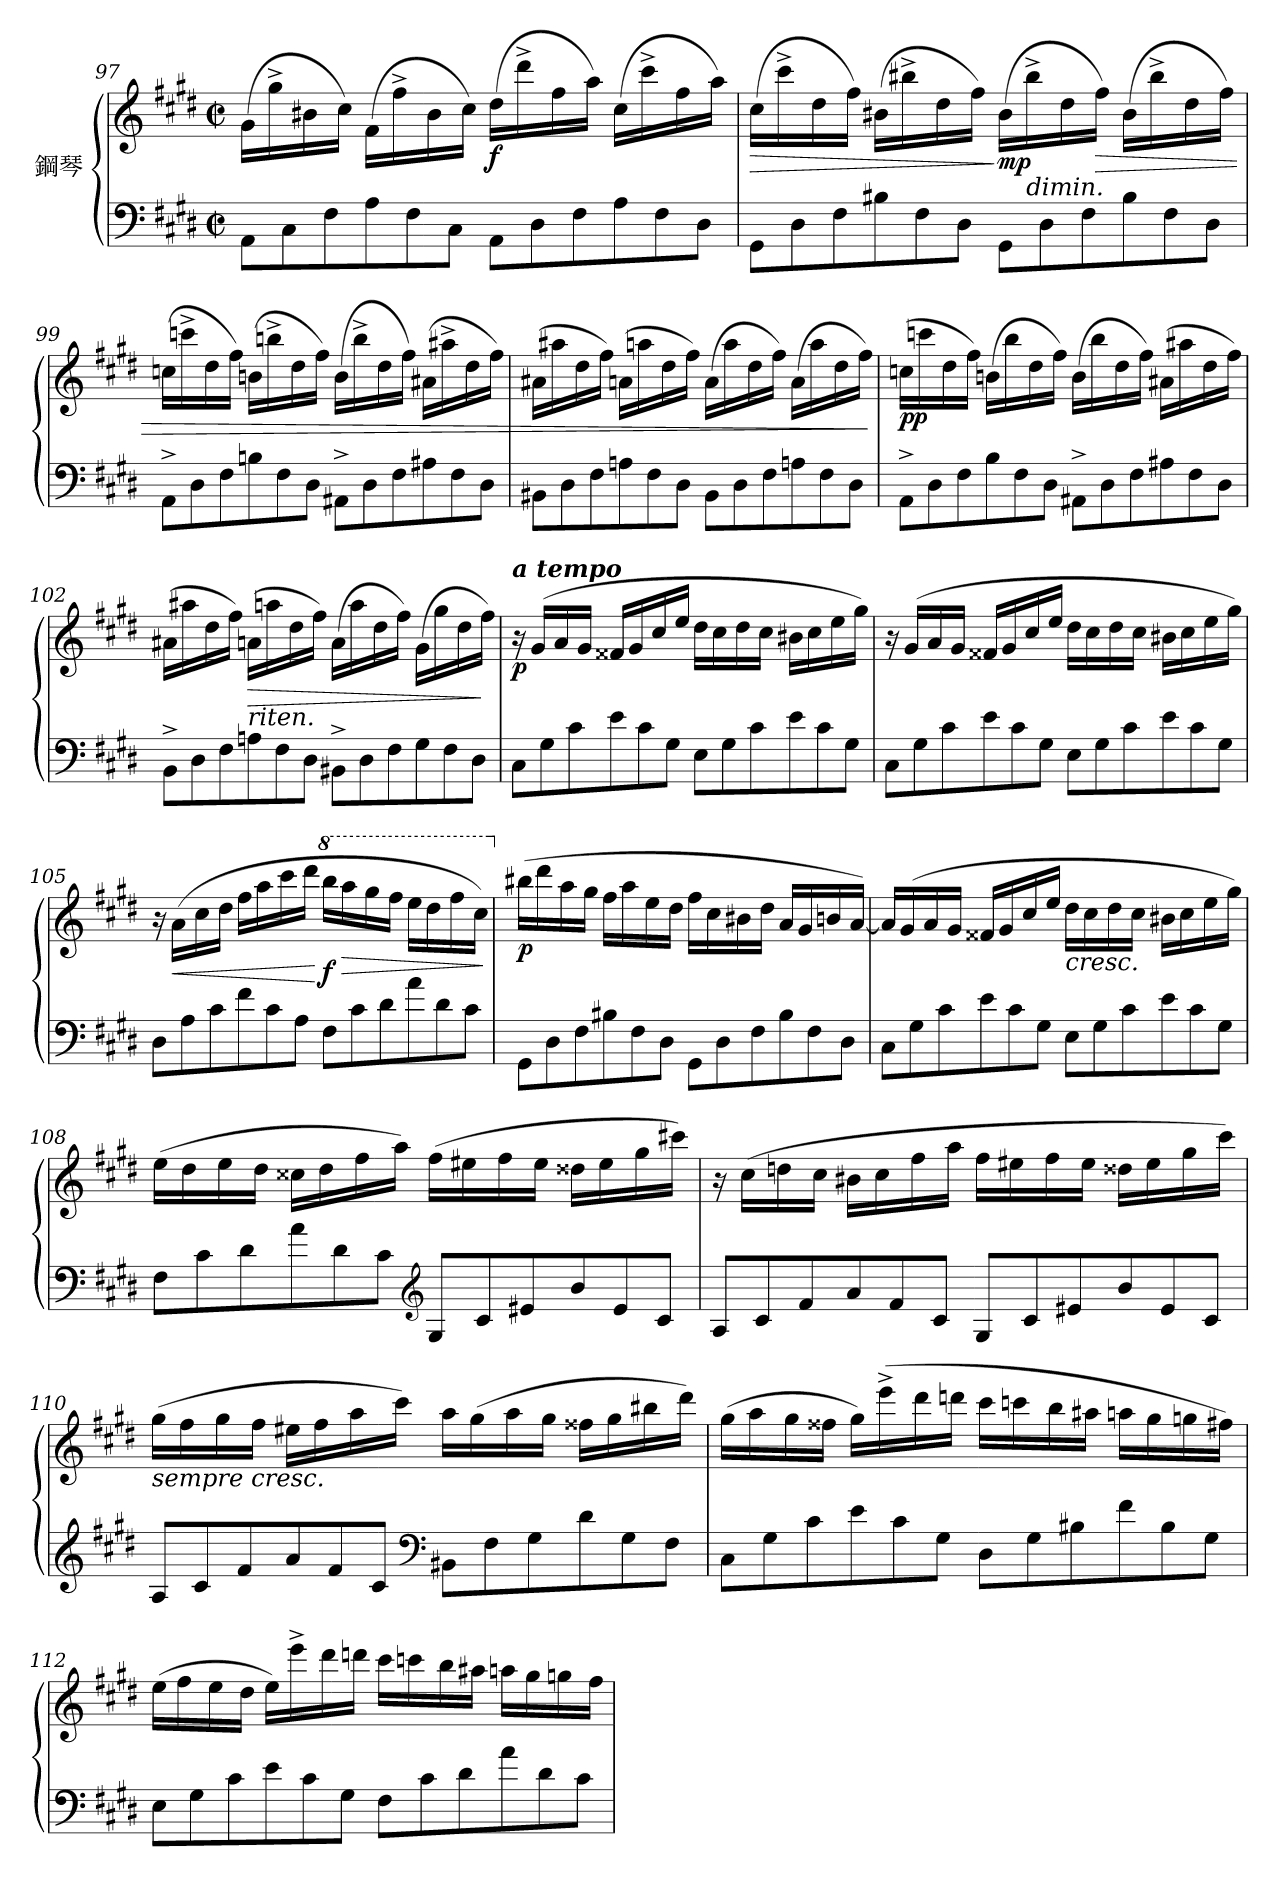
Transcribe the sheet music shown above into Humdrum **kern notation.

**kern	**kern	**dynam
*part1	*part1	*part1
*staff2	*staff1	*staff1/2
*I"鋼琴	*	*
*clefF4	*clefG2	*
*k[f#c#g#d#]	*k[f#c#g#d#]	*
*M2/2	*M2/2	*
*met(c|)	*met(c|)	*
*Xtuplet	*	*
=97	=97	=97
12AA\L	(>16g#\LL	.
.	16gg#^\	.
12C#\	.	.
.	16b#X\	.
12F#\	.	.
.	16cc#\JJ)	.
12A\	(>16f#\LL	.
.	16ff#^\	.
12F#\	.	.
.	16b#\	.
12C#\J	.	.
.	16cc#\JJ)	.
!	!	!LO:DY:b
12AA\L	(>16dd#\LL	f
.	16ddd#^\	.
12D#\	.	.
.	16ff#\	.
12F#\	.	.
.	16aa\JJ)	.
12A\	(>16cc#\LL	.
.	16ccc#^\	.
12F#\	.	.
.	16ff#\	.
12D#\J	.	.
.	16aa\JJ)	.
!!LO:LB:g=z
=98	=98	=98
!	!	!LO:HP:b
12GG#\L	(>16cc#\LL	>
.	16ccc#^\	.
12D#\	.	.
.	16dd#\	.
12F#\	.	.
.	16ff#\JJ)	.
12B#X\	(>16b#X\LL	.
.	16bb#X^\	.
12F#\	.	.
.	16dd#\	.
12D#\J	.	.
.	16ff#\JJ)	.
!	!	!LO:DY:n=1:b
12GG#\L	(>16b#\LL	] mp
!	!LO:TX:b:i:t=dimin.	!
.	16bb#^\	.
12D#\	.	.
.	16dd#\	.
12F#\	.	.
!	!	!LO:HP:b
.	16ff#\JJ)	>
12B#\	(>16b#\LL	.
.	16bb#^\	.
12F#\	.	.
.	16dd#\	.
12D#\J	.	.
.	16ff#\JJ)	.
=99	=99	=99
12AA^\L	(>16ccn\LL	.
.	16cccn^\	.
12D#\	.	.
.	16dd#\	.
12F#\	.	.
.	16ff#\JJ)	.
12Bn\	(>16bn\LL	.
.	16bbn^\	.
12F#\	.	.
.	16dd#\	.
12D#\J	.	.
.	16ff#\JJ)	.
12AA#X^\L	(>16b\LL	.
.	16bb^\	.
12D#\	.	.
.	16dd#\	.
12F#\	.	.
.	16ff#\JJ)	.
12A#X\	(>16a#X\LL	.
.	16aa#X^\	.
12F#\	.	.
.	16dd#\	.
12D#\J	.	.
.	16ff#\JJ)	.
=100	=100	=100
12BB#X\L	(>16a#X\LL	.
.	16aa#X\	.
12D#\	.	.
.	16dd#\	.
12F#\	.	.
.	16ff#\JJ)	.
12An\	(>16an\LL	.
.	16aan\	.
12F#\	.	.
.	16dd#\	.
12D#\J	.	.
.	16ff#\JJ)	.
12BB#\L	(>16a\LL	.
.	16aa\	.
12D#\	.	.
.	16dd#\	.
12F#\	.	.
.	16ff#\JJ)	.
12An\	(>16a\LL	.
.	16aa\	.
12F#\	.	.
.	16dd#\	.
12D#\J	.	.
.	16ff#\JJ)	.
.	.	]
!!LO:LB:g=z
=101	=101	=101
!	!	!LO:DY:b
12AA^\L	(>16ccn\LL	pp
.	16cccn\	.
12D#\	.	.
.	16dd#\	.
12F#\	.	.
.	16ff#\JJ)	.
12B\	(>16bn\LL	.
.	16bb\	.
12F#\	.	.
.	16dd#\	.
12D#\J	.	.
.	16ff#\JJ)	.
12AA#X^\L	(>16b\LL	.
.	16bb\	.
12D#\	.	.
.	16dd#\	.
12F#\	.	.
.	16ff#\JJ)	.
12A#X\	(>16a#X\LL	.
.	16aa#X\	.
12F#\	.	.
.	16dd#\	.
12D#\J	.	.
.	16ff#\JJ)	.
=102	=102	=102
12BB^\L	(>16a#X\LL	.
.	16aa#X\	.
12D#\	.	.
.	16dd#\	.
12F#\	.	.
.	16ff#\JJ)	.
*	*MM150	*
!	!LO:TX:b:i:t=riten.	!
!	!	!LO:HP:b
12An\	(>16an\LL	>
.	16aan\	.
12F#\	.	.
.	16dd#\	.
12D#\J	.	.
.	16ff#\JJ)	.
*	*MM126	*
12BB#X^\L	(>16a\LL	.
.	16aa\	.
12D#\	.	.
.	16dd#\	.
12F#\	.	.
.	16ff#\JJ)	.
*	*MM90	*
12G#\	(>16g#\LL	.
.	16gg#\	.
12F#\	.	.
.	16dd#\	.
12D#\J	.	.
.	16ff#\JJ)	]
!!LO:LB:g=z
=103	=103	=103
!	!LO:TX:a:Bi:t=a tempo	!
!	!	!LO:DY:b
12C#\L	16r	p
.	(>16g#/LL	.
12G#\	.	.
.	16a/	.
12c#\	.	.
.	16g#/JJ	.
12e\	16f##X/LL	.
.	16g#/	.
12c#\	.	.
.	16cc#/	.
12G#\J	.	.
.	16ee/JJ	.
12E\L	16dd#\LL	.
.	16cc#\	.
12G#\	.	.
.	16dd#\	.
12c#\	.	.
.	16cc#\JJ	.
12e\	16b#X\LL	.
.	16cc#\	.
12c#\	.	.
.	16ee\	.
12G#\J	.	.
.	16gg#\JJ)	.
=104	=104	=104
12C#\L	16r	.
.	(>16g#/LL	.
12G#\	.	.
.	16a/	.
12c#\	.	.
.	16g#/JJ	.
12e\	16f##X/LL	.
.	16g#/	.
12c#\	.	.
.	16cc#/	.
12G#\J	.	.
.	16ee/JJ	.
12E\L	16dd#\LL	.
.	16cc#\	.
12G#\	.	.
.	16dd#\	.
12c#\	.	.
.	16cc#\JJ	.
12e\	16b#X\LL	.
.	16cc#\	.
12c#\	.	.
.	16ee\	.
12G#\J	.	.
.	16gg#\JJ)	.
=105	=105	=105
12D#\L	16r	.
!	!	!LO:HP:b
.	(>16a\LL	<
12A\	.	.
.	16cc#\	.
12c#\	.	.
.	16dd#\JJ	.
12f#\	16ff#\LL	.
.	16aa\	.
12c#\	.	.
.	16ccc#\	.
12A\J	.	.
.	16ddd#\JJ	.
*	*8va	*
!	!	!LO:DY:n=1:b
12F#\L	16bbb\LL	[ f
!	!	!LO:HP:b
.	16aaa\	>
12c#\	.	.
.	16ggg#\	.
12d#\	.	.
.	16fff#\JJ	.
12a\	16eee\LL	.
.	16ddd#\	.
12d#\	.	.
.	16fff#\	.
12c#\J	.	.
.	16ccc#\JJ)	.
.	.	]
!!LO:LB:g=z
=106	=106	=106
*	*X8va	*
!	!	!LO:DY:b
12GG#\L	(>16bb#X\LL	p
.	16ddd#\	.
12D#\	.	.
.	16aa\	.
12F#\	.	.
.	16gg#\JJ	.
12B#X\	16ff#\LL	.
.	16aa\	.
12F#\	.	.
.	16ee\	.
12D#\J	.	.
.	16dd#\JJ	.
12GG#\L	16ff#\LL	.
.	16cc#\	.
12D#\	.	.
.	16b#X\	.
12F#\	.	.
.	16dd#\JJ	.
12B#\	16a/LL	.
.	16g#/	.
12F#\	.	.
.	16bn/	.
12D#\J	.	.
.	[16a/JJ)	.
=107	=107	=107
12C#\L	16a/LL]	.
.	(>16g#/	.
12G#\	.	.
.	16a/	.
12c#\	.	.
.	16g#/JJ	.
12e\	16f##X/LL	.
.	16g#/	.
12c#\	.	.
.	16cc#/	.
12G#\J	.	.
.	16ee/JJ	.
!	!LO:TX:b:i:t=cresc.	!
12E\L	16dd#\LL	.
.	16cc#\	.
12G#\	.	.
.	16dd#\	.
12c#\	.	.
.	16cc#\JJ	.
12e\	16b#X\LL	.
.	16cc#\	.
12c#\	.	.
.	16ee\	.
12G#\J	.	.
.	16gg#\JJ)	.
=108	=108	=108
12F#\L	(>16ee\LL	.
.	16dd#\	.
12c#\	.	.
.	16ee\	.
12d#\	.	.
.	16dd#\JJ	.
12a\	16cc##X\LL	.
.	16dd#\	.
12d#\	.	.
.	16ff#\	.
12c#\J	.	.
.	16aa\JJ)	.
*clefG2	*	*
12G#/L	(>16ff#\LL	.
.	16ee#X\	.
12c#/	.	.
.	16ff#\	.
12e#X/	.	.
.	16ee#\JJ	.
12b/	16dd##X\LL	.
.	16ee#\	.
12e#/	.	.
.	16gg#\	.
12c#/J	.	.
.	16ccc#X\JJ)	.
!!LO:LB:g=z
=109	=109	=109
12A/L	16r	.
.	(>16cc#\LL	.
12c#/	.	.
.	16ddn\	.
12f#/	.	.
.	16cc#\JJ	.
12a/	16b#X\LL	.
.	16cc#\	.
12f#/	.	.
.	16ff#\	.
12c#/J	.	.
.	16aa\JJ	.
12G#/L	16ff#\LL	.
.	16ee#X\	.
12c#/	.	.
.	16ff#\	.
12e#X/	.	.
.	16ee#\JJ	.
12b/	16dd##X\LL	.
.	16ee#\	.
12e#/	.	.
.	16gg#\	.
12c#/J	.	.
.	16ccc#\JJ)	.
=110	=110	=110
!	!LO:TX:b:i:t=sempre cresc.	!
12A/L	(>16gg#\LL	.
.	16ff#\	.
12c#/	.	.
.	16gg#\	.
12f#/	.	.
.	16ff#\JJ	.
12a/	16ee#X\LL	.
.	16ff#\	.
12f#/	.	.
.	16aa\	.
12c#/J	.	.
.	16ccc#\JJ)	.
*clefF4	*	*
12BB#X\L	16aa\LL	.
.	(>16gg#\	.
12F#\	.	.
.	16aa\	.
12G#\	.	.
.	16gg#\JJ	.
12d#\	16ff##X\LL	.
.	16gg#\	.
12G#\	.	.
.	16bb#X\	.
12F#\J	.	.
.	16ddd#\JJ)	.
=111	=111	=111
12C#\L	(>16gg#\LL	.
.	16aa\	.
12G#\	.	.
.	16gg#\	.
12c#\	.	.
.	16ff##X\JJ	.
12e\	16gg#\LL)	.
.	(>16eee^\	.
12c#\	.	.
.	16ddd#\	.
12G#\J	.	.
.	16dddn\JJ	.
12D#\L	16ccc#\LL	.
.	16cccn\	.
12G#\	.	.
.	16bb\	.
12B#X\	.	.
.	16aa#X\JJ	.
12f#\	16aan\LL	.
.	16gg#\	.
12B#\	.	.
.	16ggn\	.
12G#\J	.	.
.	16ff#X\JJ)	.
!!LO:LB:g=z
=112	=112	=112
12E\L	(>16ee\LL	.
.	16ff#\	.
12G#\	.	.
.	16ee\	.
12c#\	.	.
.	16dd#\JJ	.
12e\	16ee\LL)	.
.	16eee^\	.
12c#\	.	.
.	16ddd#\	.
12G#\J	.	.
.	16dddn\JJ	.
12F#\L	16ccc#\LL	.
.	16cccn\	.
12c#\	.	.
.	16bb\	.
12d#\	.	.
.	16aa#X\JJ	.
12a\	16aan\LL	.
.	16gg#\	.
12d#\	.	.
.	16ggn\	.
12c#\J	.	.
.	16ff#\JJ	.
=	=	=
*-	*-	*-
